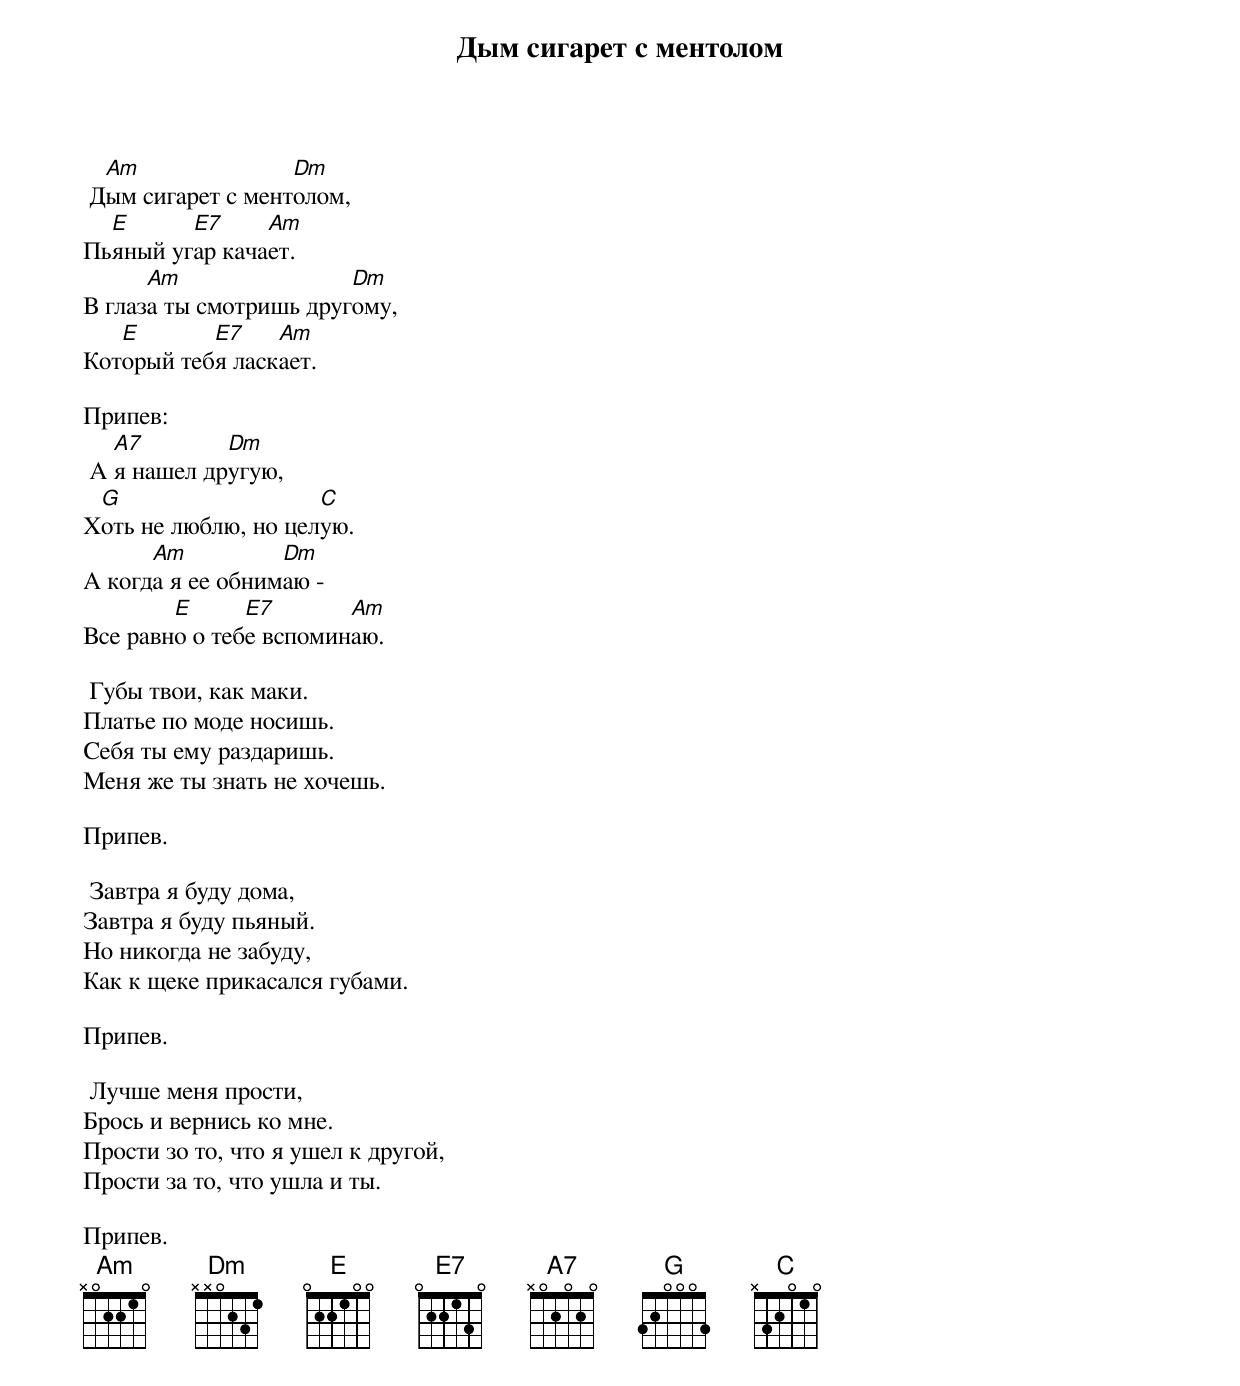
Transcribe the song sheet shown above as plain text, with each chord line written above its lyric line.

                      Дым сигарет с ментолом

  Am               Dm
 Дым сигарет с ментолом,
  E      E7     Am
Пьяный угар качает.
      Am                Dm
В глаза ты смотришь другому,
   E       E7    Am
Который тебя ласкает.

Припев:
   A7        Dm
 А я нашел другую,
 G                   C
Хоть не люблю, но целую.
      Am          Dm
А когда я ее обнимаю -
        E      E7       Am
Все равно о тебе вспоминаю.

 Губы твои, как маки.
Платье по моде носишь.
Себя ты ему раздаришь.
Меня же ты знать не хочешь.

Припев.

 Завтра я буду дома,
Завтра я буду пьяный.
Но никогда не забуду,
Как к щеке прикасался губами.

Припев.

 Лучше меня прости,
Брось и вернись ко мне.
Прости зо то, что я ушел к другой,
Прости за то, что ушла и ты.

Припев.
